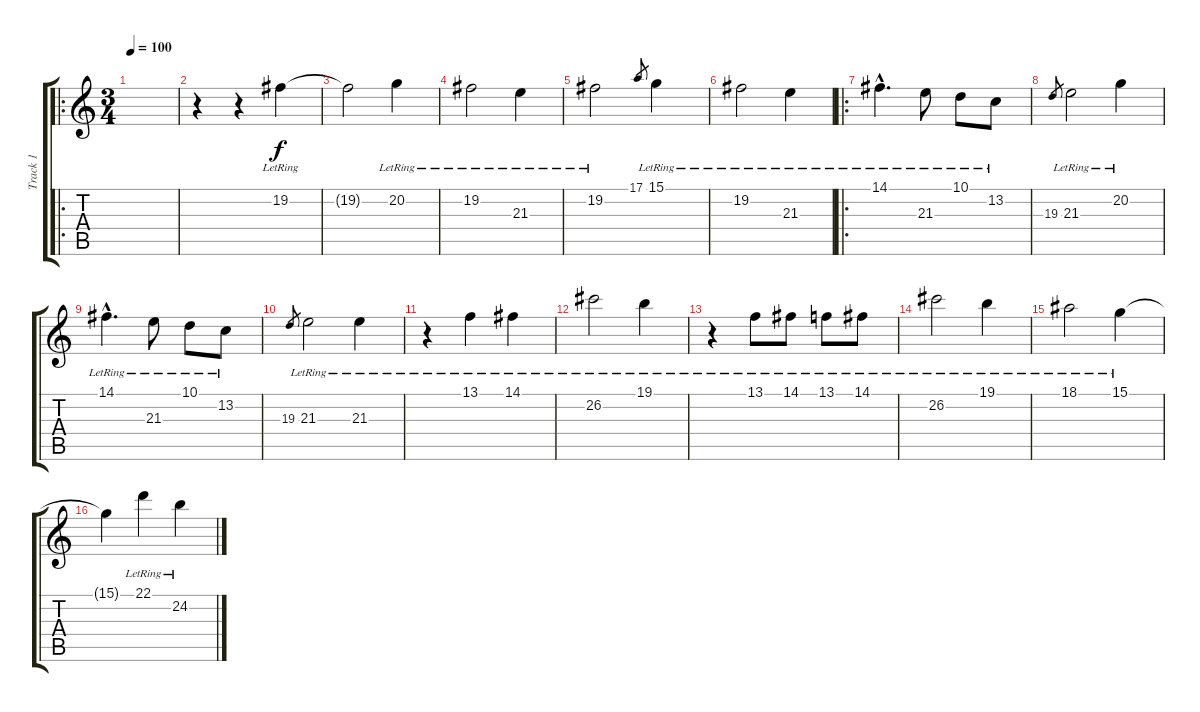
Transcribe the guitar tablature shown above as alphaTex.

\track ("Track 1" "Track 1") {instrument acousticgrandpiano}
\staff {score tabs}
\tuning (E4 B3 G3 D3 A2 E2) {hide}
\ro
\ts (3 4)
\tempo 100
\clef g2
\ks c
|
r.4 r.4 19.2{lr}.4 |
19.2{t}.2 20.2{lr}.4 |
19.2{lr}.2 21.3{lr}.4 |
19.2{lr}.2 17.1.8{gr} 15.1{lr}.4 |
19.2{lr}.2 21.3{lr}.4 |
\ro
14.1{hac lr}.4{d} 21.3{lr}.8 10.1{lr}.8 13.2{lr}.8 |
19.3.8{gr} 21.3{lr}.2 20.2{lr}.4 |
14.1{hac lr}.4{d} 21.3{lr}.8 10.1{lr}.8 13.2{lr}.8 |
19.3.8{gr} 21.3{lr}.2 21.3{lr}.4 |
r.4 13.1{lr}.4 14.1{lr}.4 |
26.2{lr}.2 19.1{lr}.4 |
r.4 13.1{lr}.8 14.1{lr}.8 13.1{lr}.8 14.1{lr}.8 |
26.2{lr}.2 19.1{lr}.4 |
18.1{lr}.2 15.1{lr}.4 |
15.1{t}.4 22.1{lr}.4 24.2{lr}.4
